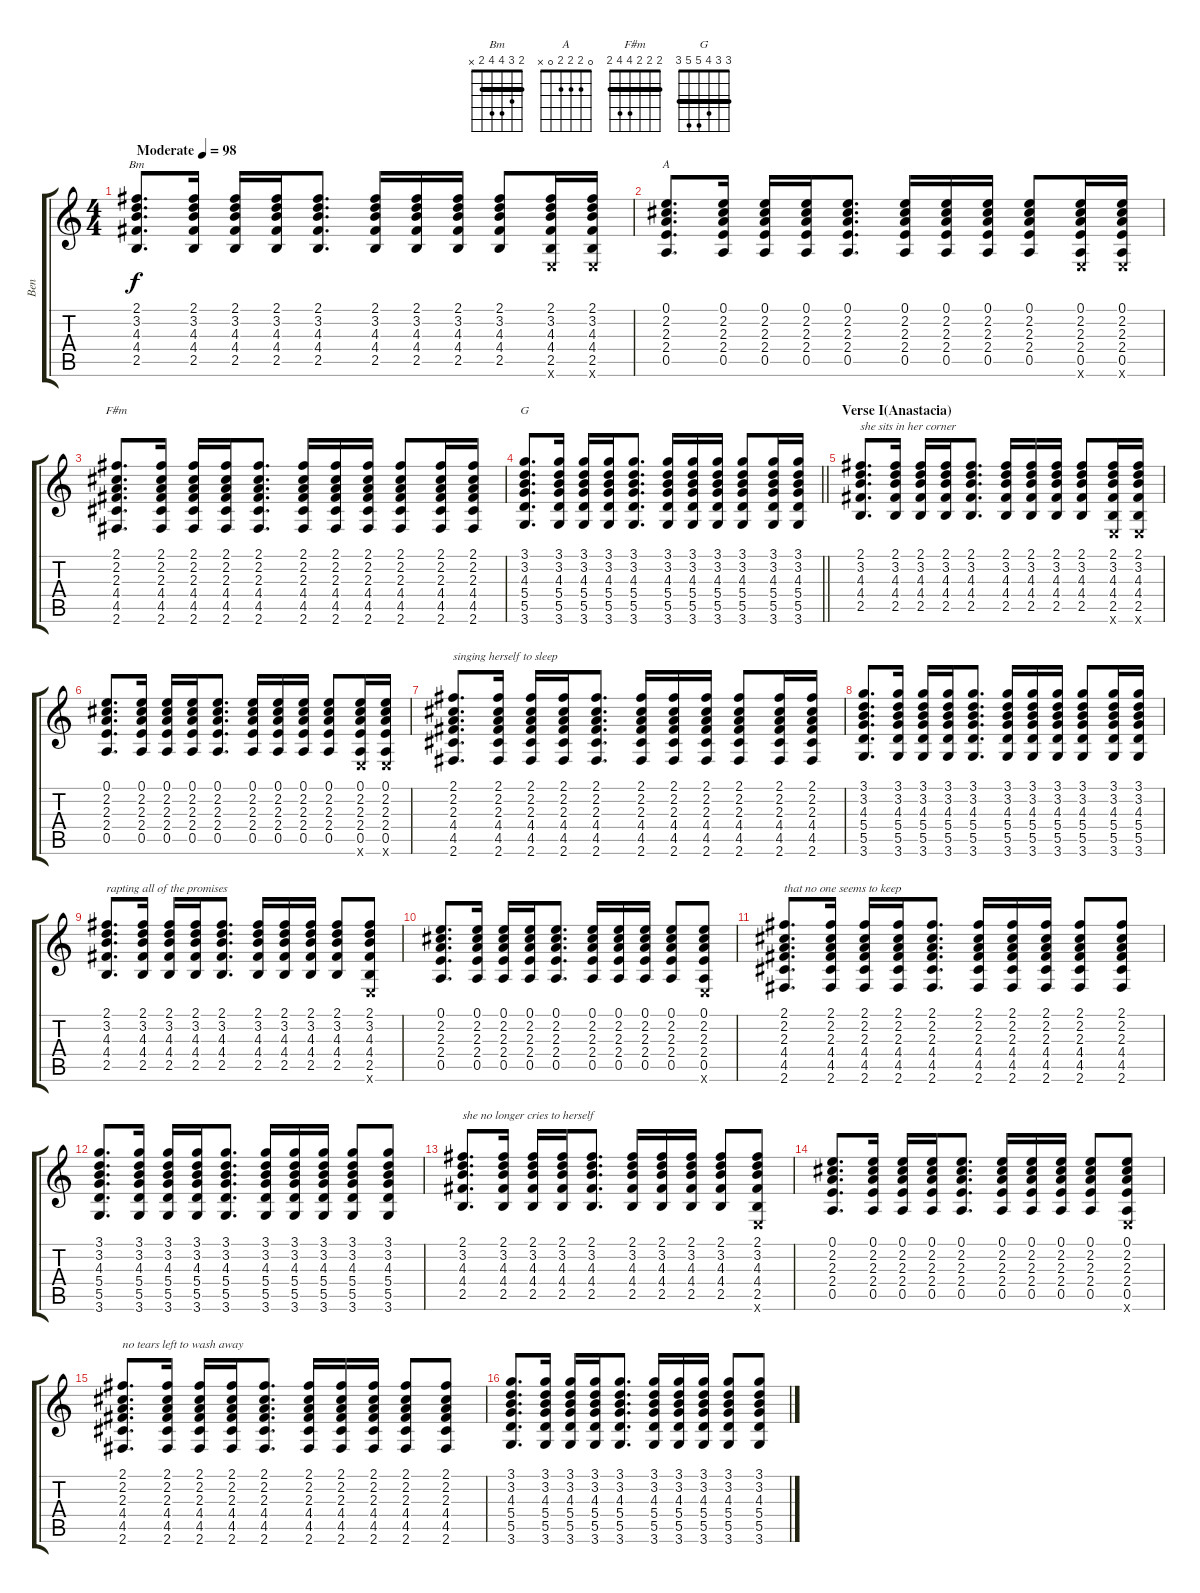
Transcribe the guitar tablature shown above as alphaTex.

\track ("Ben" "Ben") {instrument acousticguitarsteel}
\staff {score tabs}
\tuning (E4 B3 G3 D3 A2 E2) {hide}
\chord ("Bm" 2 3 4 4 2 x) {barre 2}
\chord ("A" 0 2 2 2 0 x)
\chord ("F#m" 2 2 2 4 4 2) {barre 2}
\chord ("G" 3 3 4 5 5 3) {barre 3}
\ts (4 4)
\tempo (98 "Moderate")
\clef g2
\ks c
(2.1 3.2 4.3 4.4 2.5).8{d ch "Bm" dy f instrument acousticguitarsteel} (2.1 3.2 4.3 4.4 2.5).16 (2.1 3.2 4.3 4.4 2.5).16 (2.1 3.2 4.3 4.4 2.5).16 (2.1 3.2 4.3 4.4 2.5).8{d} (2.1 3.2 4.3 4.4 2.5).16 (2.1 3.2 4.3 4.4 2.5).16 (2.1 3.2 4.3 4.4 2.5).16 (2.1 3.2 4.3 4.4 2.5).8 (2.1 3.2 4.3 4.4 2.5 0.6{x}).16 (2.1 3.2 4.3 4.4 2.5 0.6{x}).16 |
(0.1 2.2 2.3 2.4 0.5).8{d ch "A"} (0.1 2.2 2.3 2.4 0.5).16 (0.1 2.2 2.3 2.4 0.5).16 (0.1 2.2 2.3 2.4 0.5).16 (0.1 2.2 2.3 2.4 0.5).8{d} (0.1 2.2 2.3 2.4 0.5).16 (0.1 2.2 2.3 2.4 0.5).16 (0.1 2.2 2.3 2.4 0.5).16 (0.1 2.2 2.3 2.4 0.5).8 (0.1 2.2 2.3 2.4 0.5 0.6{x}).16 (0.1 2.2 2.3 2.4 0.5 0.6{x}).16 |
(2.1 2.2 2.3 4.4 4.5 2.6).8{d ch "F#m"} (2.1 2.2 2.3 4.4 4.5 2.6).16 (2.1 2.2 2.3 4.4 4.5 2.6).16 (2.1 2.2 2.3 4.4 4.5 2.6).16 (2.1 2.2 2.3 4.4 4.5 2.6).8{d} (2.1 2.2 2.3 4.4 4.5 2.6).16 (2.1 2.2 2.3 4.4 4.5 2.6).16 (2.1 2.2 2.3 4.4 4.5 2.6).16 (2.1 2.2 2.3 4.4 4.5 2.6).8 (2.1 2.2 2.3 4.4 4.5 2.6).16 (2.1 2.2 2.3 4.4 4.5 2.6).16 |
\barLineRight lightlight
(3.1 3.2 4.3 5.4 5.5 3.6).8{d ch "G"} (3.1 3.2 4.3 5.4 5.5 3.6).16 (3.1 3.2 4.3 5.4 5.5 3.6).16 (3.1 3.2 4.3 5.4 5.5 3.6).16 (3.1 3.2 4.3 5.4 5.5 3.6).8{d} (3.1 3.2 4.3 5.4 5.5 3.6).16 (3.1 3.2 4.3 5.4 5.5 3.6).16 (3.1 3.2 4.3 5.4 5.5 3.6).16 (3.1 3.2 4.3 5.4 5.5 3.6).8 (3.1 3.2 4.3 5.4 5.5 3.6).16 (3.1 3.2 4.3 5.4 5.5 3.6).16 |
\section ("" "Verse I(Anastacia)")
(2.1 3.2 4.3 4.4 2.5).8{d txt "she sits in her corner"} (2.1 3.2 4.3 4.4 2.5).16 (2.1 3.2 4.3 4.4 2.5).16 (2.1 3.2 4.3 4.4 2.5).16 (2.1 3.2 4.3 4.4 2.5).8{d} (2.1 3.2 4.3 4.4 2.5).16 (2.1 3.2 4.3 4.4 2.5).16 (2.1 3.2 4.3 4.4 2.5).16 (2.1 3.2 4.3 4.4 2.5).8 (2.1 3.2 4.3 4.4 2.5 0.6{x}).16 (2.1 3.2 4.3 4.4 2.5 0.6{x}).16 |
(0.1 2.2 2.3 2.4 0.5).8{d} (0.1 2.2 2.3 2.4 0.5).16 (0.1 2.2 2.3 2.4 0.5).16 (0.1 2.2 2.3 2.4 0.5).16 (0.1 2.2 2.3 2.4 0.5).8{d} (0.1 2.2 2.3 2.4 0.5).16 (0.1 2.2 2.3 2.4 0.5).16 (0.1 2.2 2.3 2.4 0.5).16 (0.1 2.2 2.3 2.4 0.5).8 (0.1 2.2 2.3 2.4 0.5 0.6{x}).16 (0.1 2.2 2.3 2.4 0.5 0.6{x}).16 |
(2.1 2.2 2.3 4.4 4.5 2.6).8{d txt "singing herself to sleep"} (2.1 2.2 2.3 4.4 4.5 2.6).16 (2.1 2.2 2.3 4.4 4.5 2.6).16 (2.1 2.2 2.3 4.4 4.5 2.6).16 (2.1 2.2 2.3 4.4 4.5 2.6).8{d} (2.1 2.2 2.3 4.4 4.5 2.6).16 (2.1 2.2 2.3 4.4 4.5 2.6).16 (2.1 2.2 2.3 4.4 4.5 2.6).16 (2.1 2.2 2.3 4.4 4.5 2.6).8 (2.1 2.2 2.3 4.4 4.5 2.6).16 (2.1 2.2 2.3 4.4 4.5 2.6).16 |
(3.1 3.2 4.3 5.4 5.5 3.6).8{d} (3.1 3.2 4.3 5.4 5.5 3.6).16 (3.1 3.2 4.3 5.4 5.5 3.6).16 (3.1 3.2 4.3 5.4 5.5 3.6).16 (3.1 3.2 4.3 5.4 5.5 3.6).8{d} (3.1 3.2 4.3 5.4 5.5 3.6).16 (3.1 3.2 4.3 5.4 5.5 3.6).16 (3.1 3.2 4.3 5.4 5.5 3.6).16 (3.1 3.2 4.3 5.4 5.5 3.6).8 (3.1 3.2 4.3 5.4 5.5 3.6).16 (3.1 3.2 4.3 5.4 5.5 3.6).16 |
(2.1 3.2 4.3 4.4 2.5).8{d txt "rapting all of the promises"} (2.1 3.2 4.3 4.4 2.5).16 (2.1 3.2 4.3 4.4 2.5).16 (2.1 3.2 4.3 4.4 2.5).16 (2.1 3.2 4.3 4.4 2.5).8{d} (2.1 3.2 4.3 4.4 2.5).16 (2.1 3.2 4.3 4.4 2.5).16 (2.1 3.2 4.3 4.4 2.5).16 (2.1 3.2 4.3 4.4 2.5).8 (2.1 3.2 4.3 4.4 2.5 0.6{x}).8 |
(0.1 2.2 2.3 2.4 0.5).8{d} (0.1 2.2 2.3 2.4 0.5).16 (0.1 2.2 2.3 2.4 0.5).16 (0.1 2.2 2.3 2.4 0.5).16 (0.1 2.2 2.3 2.4 0.5).8{d} (0.1 2.2 2.3 2.4 0.5).16 (0.1 2.2 2.3 2.4 0.5).16 (0.1 2.2 2.3 2.4 0.5).16 (0.1 2.2 2.3 2.4 0.5).8 (0.1 2.2 2.3 2.4 0.5 0.6{x}).8 |
(2.1 2.2 2.3 4.4 4.5 2.6).8{d txt "that no one seems to keep"} (2.1 2.2 2.3 4.4 4.5 2.6).16 (2.1 2.2 2.3 4.4 4.5 2.6).16 (2.1 2.2 2.3 4.4 4.5 2.6).16 (2.1 2.2 2.3 4.4 4.5 2.6).8{d} (2.1 2.2 2.3 4.4 4.5 2.6).16 (2.1 2.2 2.3 4.4 4.5 2.6).16 (2.1 2.2 2.3 4.4 4.5 2.6).16 (2.1 2.2 2.3 4.4 4.5 2.6).8 (2.1 2.2 2.3 4.4 4.5 2.6).8 |
(3.1 3.2 4.3 5.4 5.5 3.6).8{d} (3.1 3.2 4.3 5.4 5.5 3.6).16 (3.1 3.2 4.3 5.4 5.5 3.6).16 (3.1 3.2 4.3 5.4 5.5 3.6).16 (3.1 3.2 4.3 5.4 5.5 3.6).8{d} (3.1 3.2 4.3 5.4 5.5 3.6).16 (3.1 3.2 4.3 5.4 5.5 3.6).16 (3.1 3.2 4.3 5.4 5.5 3.6).16 (3.1 3.2 4.3 5.4 5.5 3.6).8 (3.1 3.2 4.3 5.4 5.5 3.6).8 |
(2.1 3.2 4.3 4.4 2.5).8{d txt "she no longer cries to herself"} (2.1 3.2 4.3 4.4 2.5).16 (2.1 3.2 4.3 4.4 2.5).16 (2.1 3.2 4.3 4.4 2.5).16 (2.1 3.2 4.3 4.4 2.5).8{d} (2.1 3.2 4.3 4.4 2.5).16 (2.1 3.2 4.3 4.4 2.5).16 (2.1 3.2 4.3 4.4 2.5).16 (2.1 3.2 4.3 4.4 2.5).8 (2.1 3.2 4.3 4.4 2.5 0.6{x}).8 |
(0.1 2.2 2.3 2.4 0.5).8{d} (0.1 2.2 2.3 2.4 0.5).16 (0.1 2.2 2.3 2.4 0.5).16 (0.1 2.2 2.3 2.4 0.5).16 (0.1 2.2 2.3 2.4 0.5).8{d} (0.1 2.2 2.3 2.4 0.5).16 (0.1 2.2 2.3 2.4 0.5).16 (0.1 2.2 2.3 2.4 0.5).16 (0.1 2.2 2.3 2.4 0.5).8 (0.1 2.2 2.3 2.4 0.5 0.6{x}).8 |
(2.1 2.2 2.3 4.4 4.5 2.6).8{d txt "no tears left to wash away"} (2.1 2.2 2.3 4.4 4.5 2.6).16 (2.1 2.2 2.3 4.4 4.5 2.6).16 (2.1 2.2 2.3 4.4 4.5 2.6).16 (2.1 2.2 2.3 4.4 4.5 2.6).8{d} (2.1 2.2 2.3 4.4 4.5 2.6).16 (2.1 2.2 2.3 4.4 4.5 2.6).16 (2.1 2.2 2.3 4.4 4.5 2.6).16 (2.1 2.2 2.3 4.4 4.5 2.6).8 (2.1 2.2 2.3 4.4 4.5 2.6).8 |
(3.1 3.2 4.3 5.4 5.5 3.6).8{d} (3.1 3.2 4.3 5.4 5.5 3.6).16 (3.1 3.2 4.3 5.4 5.5 3.6).16 (3.1 3.2 4.3 5.4 5.5 3.6).16 (3.1 3.2 4.3 5.4 5.5 3.6).8{d} (3.1 3.2 4.3 5.4 5.5 3.6).16 (3.1 3.2 4.3 5.4 5.5 3.6).16 (3.1 3.2 4.3 5.4 5.5 3.6).16 (3.1 3.2 4.3 5.4 5.5 3.6).8 (3.1 3.2 4.3 5.4 5.5 3.6).8
